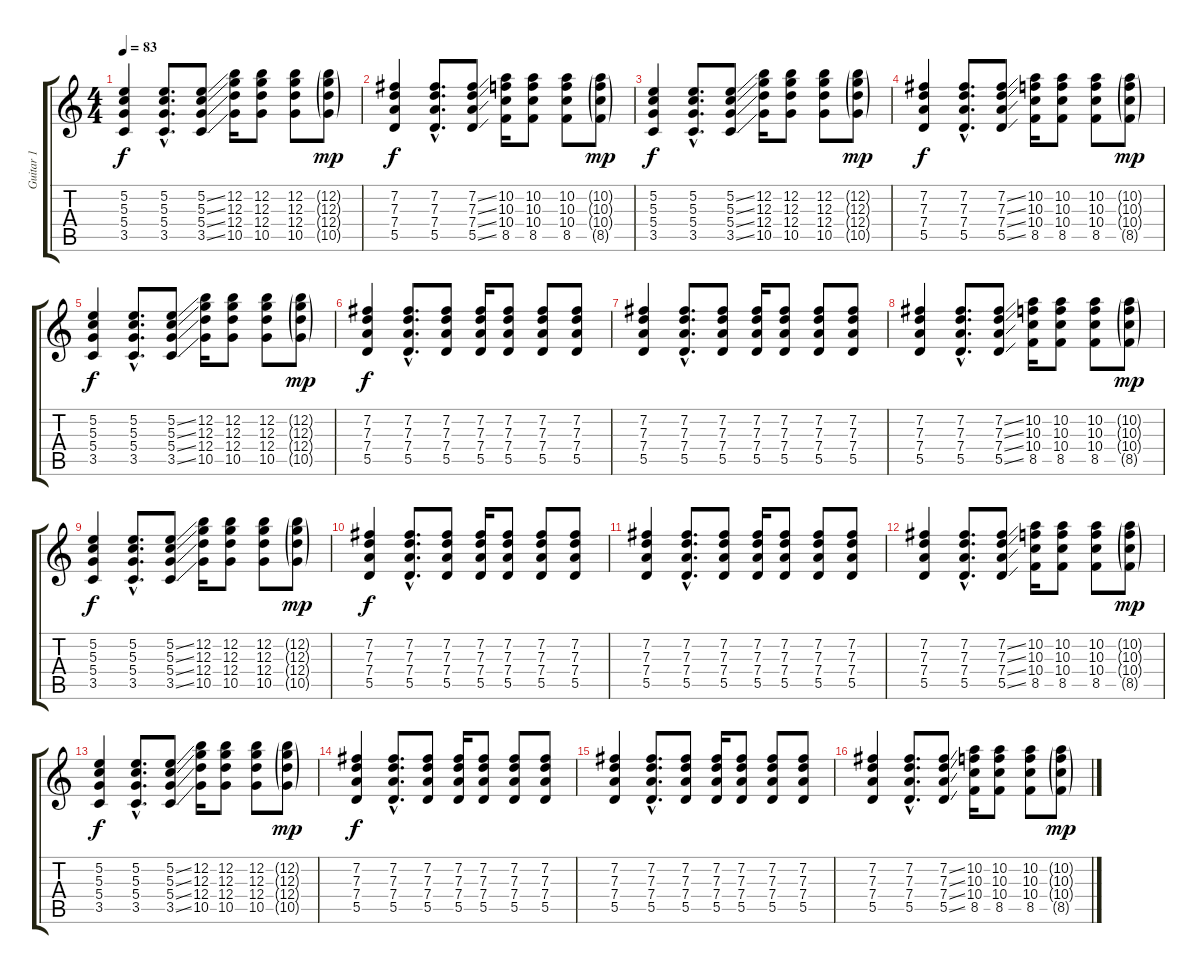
\track ("Guitar 1" "Guitar 1") {instrument overdrivenguitar}
\staff {score tabs}
\tuning (E4 B3 G3 D3 A2 E2) {hide}
\ts (4 4)
\tempo 83
\clef g2
\ks c
(5.2 5.3 5.4 3.5).4{dy f} (5.2{hac} 5.3{hac} 5.4{hac} 3.5{hac}).8{d} (5.2{ss} 5.3{ss} 5.4{ss} 3.5{ss}).8 (12.2 12.3 12.4 10.5).16 (12.2 12.3 12.4 10.5).8 (12.2 12.3 12.4 10.5).8 (12.2{g} 12.3{g} 12.4{g} 10.5{g}).8{dy mp} |
(7.2 7.3 7.4 5.5).4{dy f} (7.2{hac} 7.3{hac} 7.4{hac} 5.5{hac}).8{d} (7.2{ss} 7.3{ss} 7.4{ss} 5.5{ss}).8 (10.2 10.3 10.4 8.5).16 (10.2 10.3 10.4 8.5).8 (10.2 10.3 10.4 8.5).8 (10.2{g} 10.3{g} 10.4{g} 8.5{g}).8{dy mp} |
(5.2 5.3 5.4 3.5).4{dy f} (5.2{hac} 5.3{hac} 5.4{hac} 3.5{hac}).8{d} (5.2{ss} 5.3{ss} 5.4{ss} 3.5{ss}).8 (12.2 12.3 12.4 10.5).16 (12.2 12.3 12.4 10.5).8 (12.2 12.3 12.4 10.5).8 (12.2{g} 12.3{g} 12.4{g} 10.5{g}).8{dy mp} |
(7.2 7.3 7.4 5.5).4{dy f} (7.2{hac} 7.3{hac} 7.4{hac} 5.5{hac}).8{d} (7.2{ss} 7.3{ss} 7.4{ss} 5.5{ss}).8 (10.2 10.3 10.4 8.5).16 (10.2 10.3 10.4 8.5).8 (10.2 10.3 10.4 8.5).8 (10.2{g} 10.3{g} 10.4{g} 8.5{g}).8{dy mp} |
(5.2 5.3 5.4 3.5).4{dy f} (5.2{hac} 5.3{hac} 5.4{hac} 3.5{hac}).8{d} (5.2{ss} 5.3{ss} 5.4{ss} 3.5{ss}).8 (12.2 12.3 12.4 10.5).16 (12.2 12.3 12.4 10.5).8 (12.2 12.3 12.4 10.5).8 (12.2{g} 12.3{g} 12.4{g} 10.5{g}).8{dy mp} |
(7.2 7.3 7.4 5.5).4{dy f} (7.2{hac} 7.3{hac} 7.4{hac} 5.5{hac}).8{d} (7.2 7.3 7.4 5.5).8 (7.2 7.3 7.4 5.5).16 (7.2 7.3 7.4 5.5).8 (7.2 7.3 7.4 5.5).8 (7.2 7.3 7.4 5.5).8 |
(7.2 7.3 7.4 5.5).4 (7.2{hac} 7.3{hac} 7.4{hac} 5.5{hac}).8{d} (7.2 7.3 7.4 5.5).8 (7.2 7.3 7.4 5.5).16 (7.2 7.3 7.4 5.5).8 (7.2 7.3 7.4 5.5).8 (7.2 7.3 7.4 5.5).8 |
(7.2 7.3 7.4 5.5).4 (7.2{hac} 7.3{hac} 7.4{hac} 5.5{hac}).8{d} (7.2{ss} 7.3{ss} 7.4{ss} 5.5{ss}).8 (10.2 10.3 10.4 8.5).16 (10.2 10.3 10.4 8.5).8 (10.2 10.3 10.4 8.5).8 (10.2{g} 10.3{g} 10.4{g} 8.5{g}).8{dy mp} |
(5.2 5.3 5.4 3.5).4{dy f} (5.2{hac} 5.3{hac} 5.4{hac} 3.5{hac}).8{d} (5.2{ss} 5.3{ss} 5.4{ss} 3.5{ss}).8 (12.2 12.3 12.4 10.5).16 (12.2 12.3 12.4 10.5).8 (12.2 12.3 12.4 10.5).8 (12.2{g} 12.3{g} 12.4{g} 10.5{g}).8{dy mp} |
(7.2 7.3 7.4 5.5).4{dy f} (7.2{hac} 7.3{hac} 7.4{hac} 5.5{hac}).8{d} (7.2 7.3 7.4 5.5).8 (7.2 7.3 7.4 5.5).16 (7.2 7.3 7.4 5.5).8 (7.2 7.3 7.4 5.5).8 (7.2 7.3 7.4 5.5).8 |
(7.2 7.3 7.4 5.5).4 (7.2{hac} 7.3{hac} 7.4{hac} 5.5{hac}).8{d} (7.2 7.3 7.4 5.5).8 (7.2 7.3 7.4 5.5).16 (7.2 7.3 7.4 5.5).8 (7.2 7.3 7.4 5.5).8 (7.2 7.3 7.4 5.5).8 |
(7.2 7.3 7.4 5.5).4 (7.2{hac} 7.3{hac} 7.4{hac} 5.5{hac}).8{d} (7.2{ss} 7.3{ss} 7.4{ss} 5.5{ss}).8 (10.2 10.3 10.4 8.5).16 (10.2 10.3 10.4 8.5).8 (10.2 10.3 10.4 8.5).8 (10.2{g} 10.3{g} 10.4{g} 8.5{g}).8{dy mp} |
(5.2 5.3 5.4 3.5).4{dy f} (5.2{hac} 5.3{hac} 5.4{hac} 3.5{hac}).8{d} (5.2{ss} 5.3{ss} 5.4{ss} 3.5{ss}).8 (12.2 12.3 12.4 10.5).16 (12.2 12.3 12.4 10.5).8 (12.2 12.3 12.4 10.5).8 (12.2{g} 12.3{g} 12.4{g} 10.5{g}).8{dy mp} |
(7.2 7.3 7.4 5.5).4{dy f} (7.2{hac} 7.3{hac} 7.4{hac} 5.5{hac}).8{d} (7.2 7.3 7.4 5.5).8 (7.2 7.3 7.4 5.5).16 (7.2 7.3 7.4 5.5).8 (7.2 7.3 7.4 5.5).8 (7.2 7.3 7.4 5.5).8 |
(7.2 7.3 7.4 5.5).4 (7.2{hac} 7.3{hac} 7.4{hac} 5.5{hac}).8{d} (7.2 7.3 7.4 5.5).8 (7.2 7.3 7.4 5.5).16 (7.2 7.3 7.4 5.5).8 (7.2 7.3 7.4 5.5).8 (7.2 7.3 7.4 5.5).8 |
(7.2 7.3 7.4 5.5).4 (7.2{hac} 7.3{hac} 7.4{hac} 5.5{hac}).8{d} (7.2{ss} 7.3{ss} 7.4{ss} 5.5{ss}).8 (10.2 10.3 10.4 8.5).16 (10.2 10.3 10.4 8.5).8 (10.2 10.3 10.4 8.5).8 (10.2{g} 10.3{g} 10.4{g} 8.5{g}).8{dy mp}
